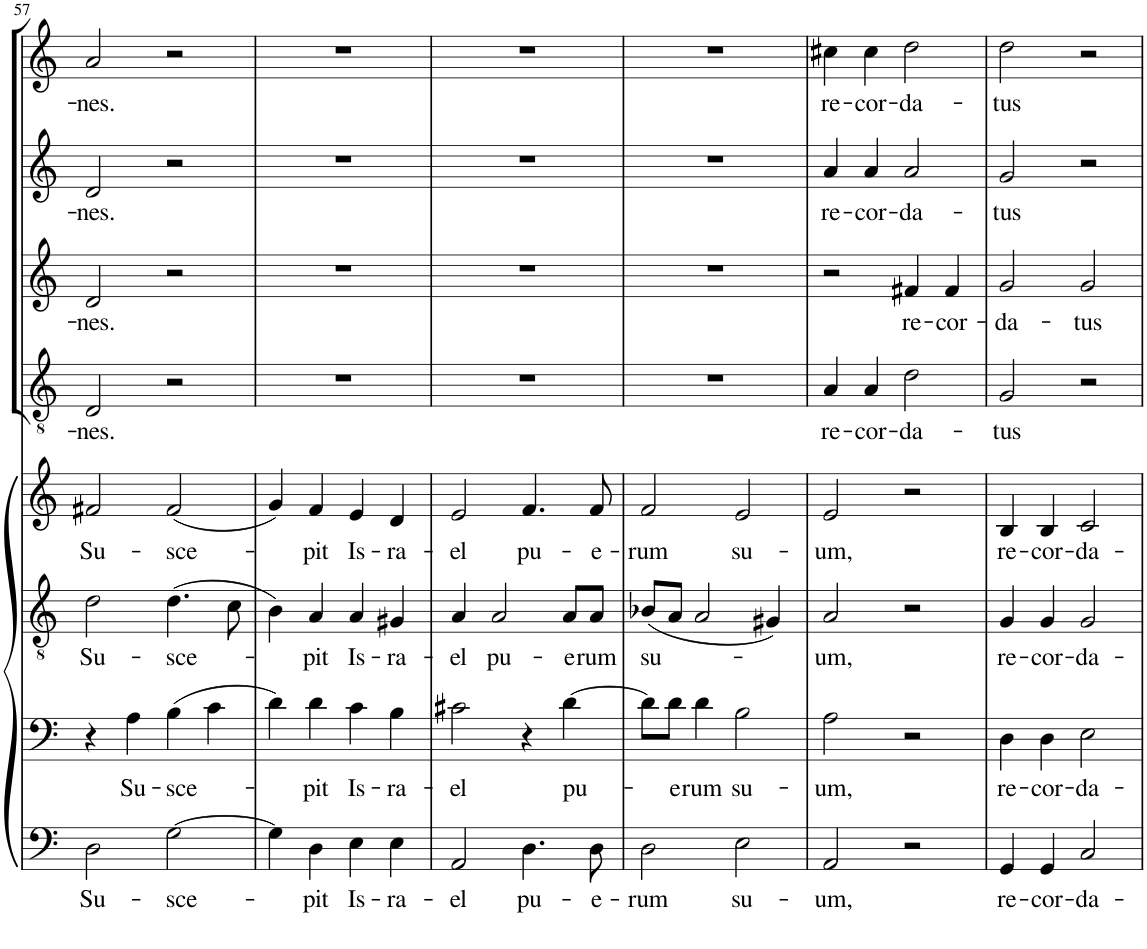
**kern	**text	**kern	**text	**kern	**text	**kern	**text	**kern	**text	**kern	**text	**kern	**text	**kern	**text
*part8	*part8	*part7	*part7	*part6	*part6	*part5	*part5	*part4	*part4	*part3	*part3	*part2	*part2	*part1	*part1
*staff8	*staff8	*staff7	*staff7	*staff6	*staff6	*staff5	*staff5	*staff4	*staff4	*staff3	*staff3	*staff2	*staff2	*staff1	*staff1
*I"Bass 2	*	*I"Bass 1	*	*I"Tenor	*	*I"Alto	*	*I"Tenor	*	*I"Alto	*	*I"Soprano 2	*	*I"Soprano 1	*
!!LO:PB:g=z
*clefF4	*	*clefF4	*	*clefGv2	*	*clefG2	*	*clefGv2	*	*clefG2	*	*clefG2	*	*clefG2	*
*k[]	*	*k[]	*	*k[]	*	*k[]	*	*k[]	*	*k[]	*	*k[]	*	*k[]	*
*M4/4	*	*M4/4	*	*M4/4	*	*M4/4	*	*M4/4	*	*M4/4	*	*M4/4	*	*M4/4	*
*met(c)	*	*met(c)	*	*met(c)	*	*met(c)	*	*met(c)	*	*met(c)	*	*met(c)	*	*met(c)	*
=57	=57	=57	=57	=57	=57	=57	=57	=57	=57	=57	=57	=57	=57	=57	=57
!	!LO:LY:b	!	!	!	!LO:LY:b	!	!LO:LY:b	!	!LO:LY:b	!	!LO:LY:b	!	!LO:LY:b	!	!LO:LY:b
2D\	Su-	4r	.	2d\	Su-	2f#X/	Su-	2D/	-nes.	2d/	-nes.	2d/	-nes.	2a/	-nes.
!	!	!	!LO:LY:b	!	!	!	!	!	!	!	!	!	!	!	!
.	.	4A\	Su-	.	.	.	.	.	.	.	.	.	.	.	.
!	!LO:LY:b	!	!LO:LY:b	!	!LO:LY:b	!	!LO:LY:b	!	!	!	!	!	!	!	!
[2G\	-sce-	(4B\	-sce-	(4.d\	-sce-	(2f#/	-sce-	2r	.	2r	.	2r	.	2r	.
.	.	4c\	.	.	.	.	.	.	.	.	.	.	.	.	.
.	.	.	.	8c\	.	.	.	.	.	.	.	.	.	.	.
=58	=58	=58	=58	=58	=58	=58	=58	=58	=58	=58	=58	=58	=58	=58	=58
4G\]	.	4d\)	.	4B\)	.	4g/)	.	1r	.	1r	.	1r	.	1r	.
!	!LO:LY:b	!	!LO:LY:b	!	!LO:LY:b	!	!LO:LY:b	!	!	!	!	!	!	!	!
4D\	-pit	4d\	-pit	4A/	-pit	4f/	-pit	.	.	.	.	.	.	.	.
!	!LO:LY:b	!	!LO:LY:b	!	!LO:LY:b	!	!LO:LY:b	!	!	!	!	!	!	!	!
4E\	Is-	4c\	Is-	4A/	Is-	4e/	Is-	.	.	.	.	.	.	.	.
!	!LO:LY:b	!	!LO:LY:b	!	!LO:LY:b	!	!LO:LY:b	!	!	!	!	!	!	!	!
4E\	-ra-	4B\	-ra-	4G#X/	-ra-	4d/	-ra-	.	.	.	.	.	.	.	.
=59	=59	=59	=59	=59	=59	=59	=59	=59	=59	=59	=59	=59	=59	=59	=59
!	!LO:LY:b	!	!LO:LY:b	!	!LO:LY:b	!	!LO:LY:b	!	!	!	!	!	!	!	!
2AA/	-el	2c#X\	-el	4A/	-el	2e/	-el	1r	.	1r	.	1r	.	1r	.
!	!	!	!	!	!LO:LY:b	!	!	!	!	!	!	!	!	!	!
.	.	.	.	2A/	pu-	.	.	.	.	.	.	.	.	.	.
!	!LO:LY:b	!	!	!	!	!	!LO:LY:b	!	!	!	!	!	!	!	!
4.D\	pu-	4r	.	.	.	4.f/	pu-	.	.	.	.	.	.	.	.
!	!	!	!LO:LY:b	!	!LO:LY:b	!	!	!	!	!	!	!	!	!	!
.	.	[4d\	pu-	8A/L	-e-	.	.	.	.	.	.	.	.	.	.
!	!LO:LY:b	!	!	!	!LO:LY:b	!	!LO:LY:b	!	!	!	!	!	!	!	!
8D\	-e-	.	.	8A/J	-rum	8f/	-e-	.	.	.	.	.	.	.	.
=60	=60	=60	=60	=60	=60	=60	=60	=60	=60	=60	=60	=60	=60	=60	=60
!	!LO:LY:b	!	!	!	!LO:LY:b	!	!LO:LY:b	!	!	!	!	!	!	!	!
2D\	-rum	8d\L]	.	(8B-X/L	su-	2f/	-rum	1r	.	1r	.	1r	.	1r	.
!	!	!	!LO:LY:b	!	!	!	!	!	!	!	!	!	!	!	!
.	.	8d\J	-e-	8A/J	.	.	.	.	.	.	.	.	.	.	.
!	!	!	!LO:LY:b	!	!	!	!	!	!	!	!	!	!	!	!
.	.	4d\	-rum	2A/	.	.	.	.	.	.	.	.	.	.	.
!	!LO:LY:b	!	!LO:LY:b	!	!	!	!LO:LY:b	!	!	!	!	!	!	!	!
2E\	su-	2B\	su-	.	.	2e/	su-	.	.	.	.	.	.	.	.
.	.	.	.	4G#X/)	.	.	.	.	.	.	.	.	.	.	.
=61	=61	=61	=61	=61	=61	=61	=61	=61	=61	=61	=61	=61	=61	=61	=61
!	!LO:LY:b	!	!LO:LY:b	!	!LO:LY:b	!	!LO:LY:b	!	!LO:LY:b	!	!	!	!LO:LY:b	!	!LO:LY:b
2AA/	-um,	2A\	-um,	2A/	-um,	2e/	-um,	4A/	re-	2r	.	4a/	re-	4cc#X\	re-
!	!	!	!	!	!	!	!	!	!LO:LY:b	!	!	!	!LO:LY:b	!	!LO:LY:b
.	.	.	.	.	.	.	.	4A/	-cor-	.	.	4a/	-cor-	4cc#\	-cor-
!	!	!	!	!	!	!	!	!	!LO:LY:b	!	!LO:LY:b	!	!LO:LY:b	!	!LO:LY:b
2r	.	2r	.	2r	.	2r	.	2d\	-da-	4f#X/	re-	2a/	-da-	2dd\	-da-
!	!	!	!	!	!	!	!	!	!	!	!LO:LY:b	!	!	!	!
.	.	.	.	.	.	.	.	.	.	4f#/	-cor-	.	.	.	.
=62	=62	=62	=62	=62	=62	=62	=62	=62	=62	=62	=62	=62	=62	=62	=62
!	!LO:LY:b	!	!LO:LY:b	!	!LO:LY:b	!	!LO:LY:b	!	!LO:LY:b	!	!LO:LY:b	!	!LO:LY:b	!	!LO:LY:b
4GG/	re-	4D\	re-	4G/	re-	4B/	re-	2G/	-tus	2g/	-da-	2g/	-tus	2dd\	-tus
!	!LO:LY:b	!	!LO:LY:b	!	!LO:LY:b	!	!LO:LY:b	!	!	!	!	!	!	!	!
4GG/	-cor-	4D\	-cor-	4G/	-cor-	4B/	-cor-	.	.	.	.	.	.	.	.
!	!LO:LY:b	!	!LO:LY:b	!	!LO:LY:b	!	!LO:LY:b	!	!	!	!LO:LY:b	!	!	!	!
2C/	-da-	2E\	-da-	2G/	-da-	2c/	-da-	2r	.	2g/	-tus	2r	.	2r	.
=	=	=	=	=	=	=	=	=	=	=	=	=	=	=	=
*-	*-	*-	*-	*-	*-	*-	*-	*-	*-	*-	*-	*-	*-	*-	*-
